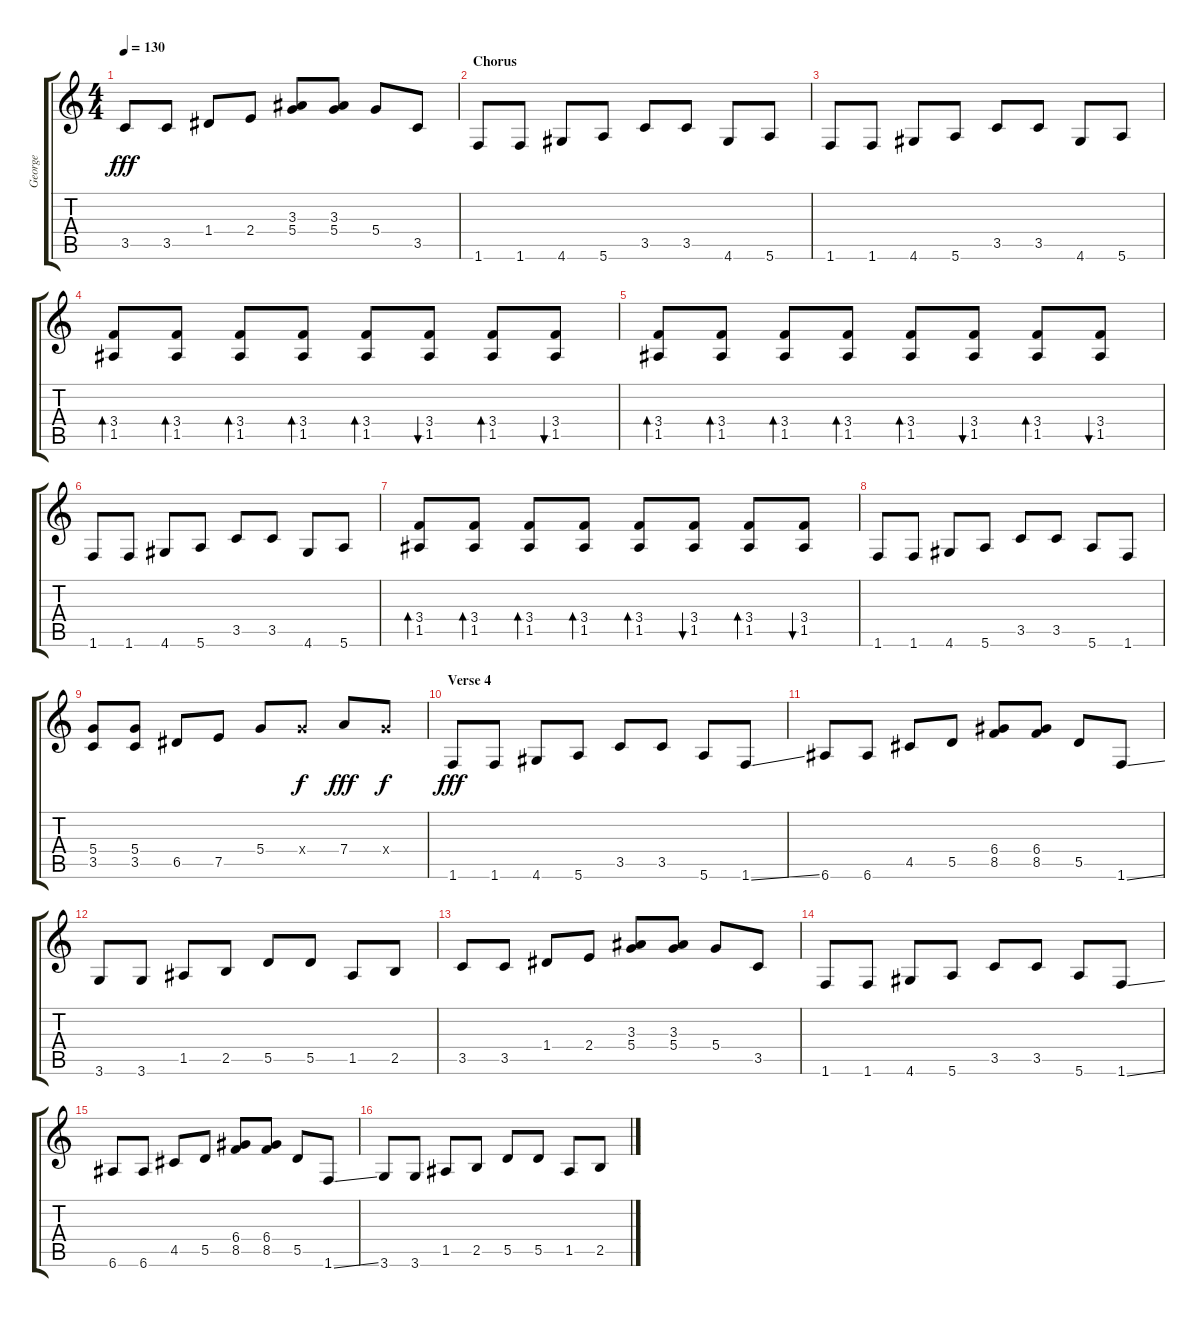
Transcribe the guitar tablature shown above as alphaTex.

\track ("George" "George") {instrument electricguitarclean}
\staff {score tabs}
\tuning (E4 B3 G3 D3 A2 E2) {hide}
\ts (4 4)
\tempo 130
\clef g2
\ks c
3.5.8{dy fff} 3.5.8 1.4.8 2.4.8 (3.3 5.4).8 (3.3 5.4).8 5.4.8 3.5.8 |
\section ("" "Chorus")
1.6.8 1.6.8 4.6.8 5.6.8 3.5.8 3.5.8 4.6.8 5.6.8 |
1.6.8 1.6.8 4.6.8 5.6.8 3.5.8 3.5.8 4.6.8 5.6.8 |
(3.4 1.5).8{bd 60} (3.4 1.5).8{bd 60} (3.4 1.5).8{bd 60} (3.4 1.5).8{bd 60} (3.4 1.5).8{bd 60} (3.4 1.5).8{bu 60} (3.4 1.5).8{bd 60} (3.4 1.5).8{bu 60} |
(3.4 1.5).8{bd 60} (3.4 1.5).8{bd 60} (3.4 1.5).8{bd 60} (3.4 1.5).8{bd 60} (3.4 1.5).8{bd 60} (3.4 1.5).8{bu 60} (3.4 1.5).8{bd 60} (3.4 1.5).8{bu 60} |
1.6.8 1.6.8 4.6.8 5.6.8 3.5.8 3.5.8 4.6.8 5.6.8 |
(3.4 1.5).8{bd 60} (3.4 1.5).8{bd 60} (3.4 1.5).8{bd 60} (3.4 1.5).8{bd 60} (3.4 1.5).8{bd 60} (3.4 1.5).8{bu 60} (3.4 1.5).8{bd 60} (3.4 1.5).8{bu 60} |
1.6.8 1.6.8 4.6.8 5.6.8 3.5.8 3.5.8 5.6.8 1.6.8 |
(5.4 3.5).8 (5.4 3.5).8 6.5.8 7.5.8 5.4.8 5.4{x}.8{dy f} 7.4.8{dy fff} 5.4{x}.8{dy f} |
\section ("" "Verse 4")
1.6.8{dy fff} 1.6.8 4.6.8 5.6.8 3.5.8 3.5.8 5.6.8 1.6{ss}.8 |
6.6.8 6.6.8 4.5.8 5.5.8 (6.4 8.5).8 (6.4 8.5).8 5.5.8 1.6{ss}.8 |
3.6.8 3.6.8 1.5.8 2.5.8 5.5.8 5.5.8 1.5.8 2.5.8 |
3.5.8 3.5.8 1.4.8 2.4.8 (3.3 5.4).8 (3.3 5.4).8 5.4.8 3.5.8 |
1.6.8 1.6.8 4.6.8 5.6.8 3.5.8 3.5.8 5.6.8 1.6{ss}.8 |
6.6.8 6.6.8 4.5.8 5.5.8 (6.4 8.5).8 (6.4 8.5).8 5.5.8 1.6{ss}.8 |
3.6.8 3.6.8 1.5.8 2.5.8 5.5.8 5.5.8 1.5.8 2.5.8
